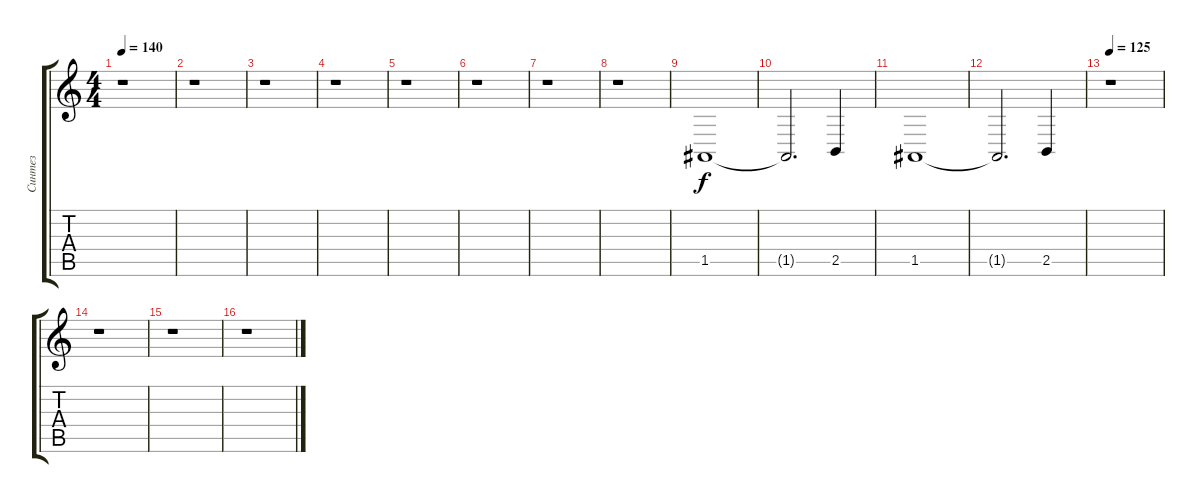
\track ("Синтез" "Синтез") {instrument stringensemble1}
\staff {score tabs}
\tuning (E4 B3 G3 D3 A2 E2) {hide}
\ts (4 4)
\tempo 140
\clef g2
\ks c
r.1{dy f} |
r.1 |
r.1 |
r.1 |
r.1 |
r.1 |
r.1 |
r.1 |
1.5.1 |
1.5{t}.2{d} 2.5.4 |
1.5.1 |
1.5{t}.2{d} 2.5.4 |
\tempo 125
r.1 |
r.1 |
r.1 |
r.1
